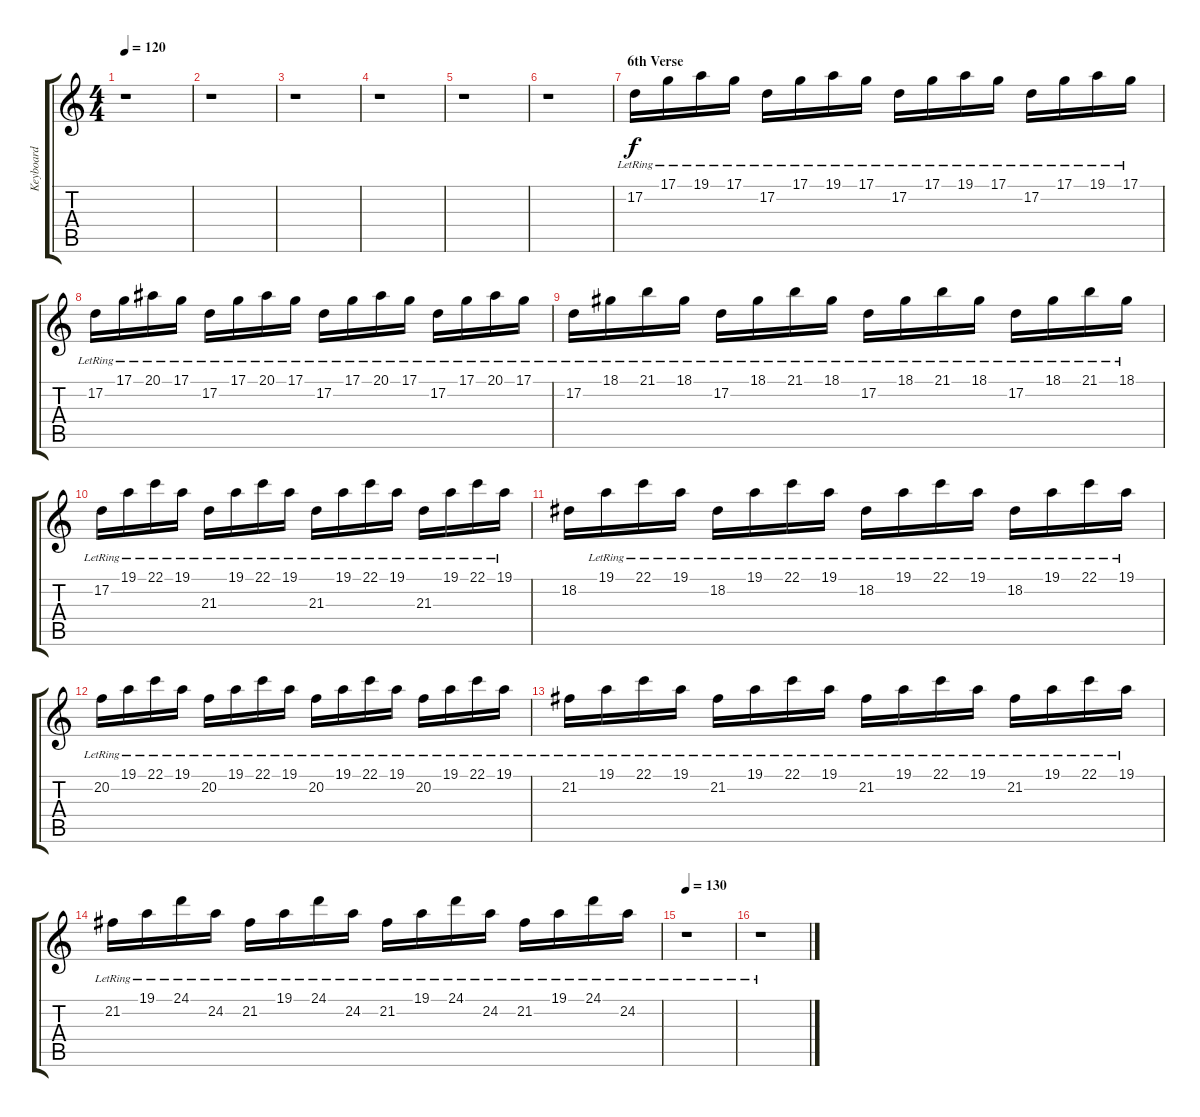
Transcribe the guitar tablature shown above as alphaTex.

\track ("Keyboard" "Keyboard") {instrument acousticgrandpiano}
\staff {score tabs}
\tuning (D4 A3 F3 C3 G2 D2) {hide}
\ts (4 4)
\tempo 120
\clef g2
\ks c
r.1{dy f} |
r.1 |
r.1 |
r.1 |
r.1 |
r.1 |
\section ("" "6th Verse")
17.2{lr}.16{volume 16 instrument harpsichord} 17.1{lr}.16 19.1{lr}.16 17.1{lr}.16 17.2{lr}.16 17.1{lr}.16 19.1{lr}.16 17.1{lr}.16 17.2{lr}.16 17.1{lr}.16 19.1{lr}.16 17.1{lr}.16 17.2{lr}.16 17.1{lr}.16 19.1{lr}.16 17.1{lr}.16 |
17.2{lr}.16 17.1{lr}.16 20.1{lr}.16 17.1{lr}.16 17.2{lr}.16 17.1{lr}.16 20.1{lr}.16 17.1{lr}.16 17.2{lr}.16 17.1{lr}.16 20.1{lr}.16 17.1{lr}.16 17.2{lr}.16 17.1{lr}.16 20.1{lr}.16 17.1{lr}.16 |
17.2{lr}.16 18.1{lr}.16 21.1{lr}.16 18.1{lr}.16 17.2{lr}.16 18.1{lr}.16 21.1{lr}.16 18.1{lr}.16 17.2{lr}.16 18.1{lr}.16 21.1{lr}.16 18.1{lr}.16 17.2{lr}.16 18.1{lr}.16 21.1{lr}.16 18.1{lr}.16 |
17.2{lr}.16 19.1{lr}.16 22.1{lr}.16 19.1{lr}.16 21.3{lr}.16 19.1{lr}.16 22.1{lr}.16 19.1{lr}.16 21.3{lr}.16 19.1{lr}.16 22.1{lr}.16 19.1{lr}.16 21.3{lr}.16 19.1{lr}.16 22.1{lr}.16 19.1{lr}.16 |
18.2.16 19.1{lr}.16 22.1{lr}.16 19.1{lr}.16 18.2{lr}.16 19.1{lr}.16 22.1{lr}.16 19.1{lr}.16 18.2{lr}.16 19.1{lr}.16 22.1{lr}.16 19.1{lr}.16 18.2{lr}.16 19.1{lr}.16 22.1{lr}.16 19.1{lr}.16 |
20.2{lr}.16 19.1{lr}.16 22.1{lr}.16 19.1{lr}.16 20.2{lr}.16 19.1{lr}.16 22.1{lr}.16 19.1{lr}.16 20.2{lr}.16 19.1{lr}.16 22.1{lr}.16 19.1{lr}.16 20.2{lr}.16 19.1{lr}.16 22.1{lr}.16 19.1{lr}.16 |
21.2{lr}.16 19.1{lr}.16 22.1{lr}.16 19.1{lr}.16 21.2{lr}.16 19.1{lr}.16 22.1{lr}.16 19.1{lr}.16 21.2{lr}.16 19.1{lr}.16 22.1{lr}.16 19.1{lr}.16 21.2{lr}.16 19.1{lr}.16 22.1{lr}.16 19.1{lr}.16 |
21.2{lr}.16 19.1{lr}.16 24.1{lr}.16 24.2{lr}.16 21.2{lr}.16 19.1{lr}.16 24.1{lr}.16 24.2{lr}.16 21.2{lr}.16 19.1{lr}.16 24.1{lr}.16 24.2{lr}.16 21.2{lr}.16 19.1{lr}.16 24.1{lr}.16 24.2{lr}.16 |
\tempo 130
r.1 |
r.1
